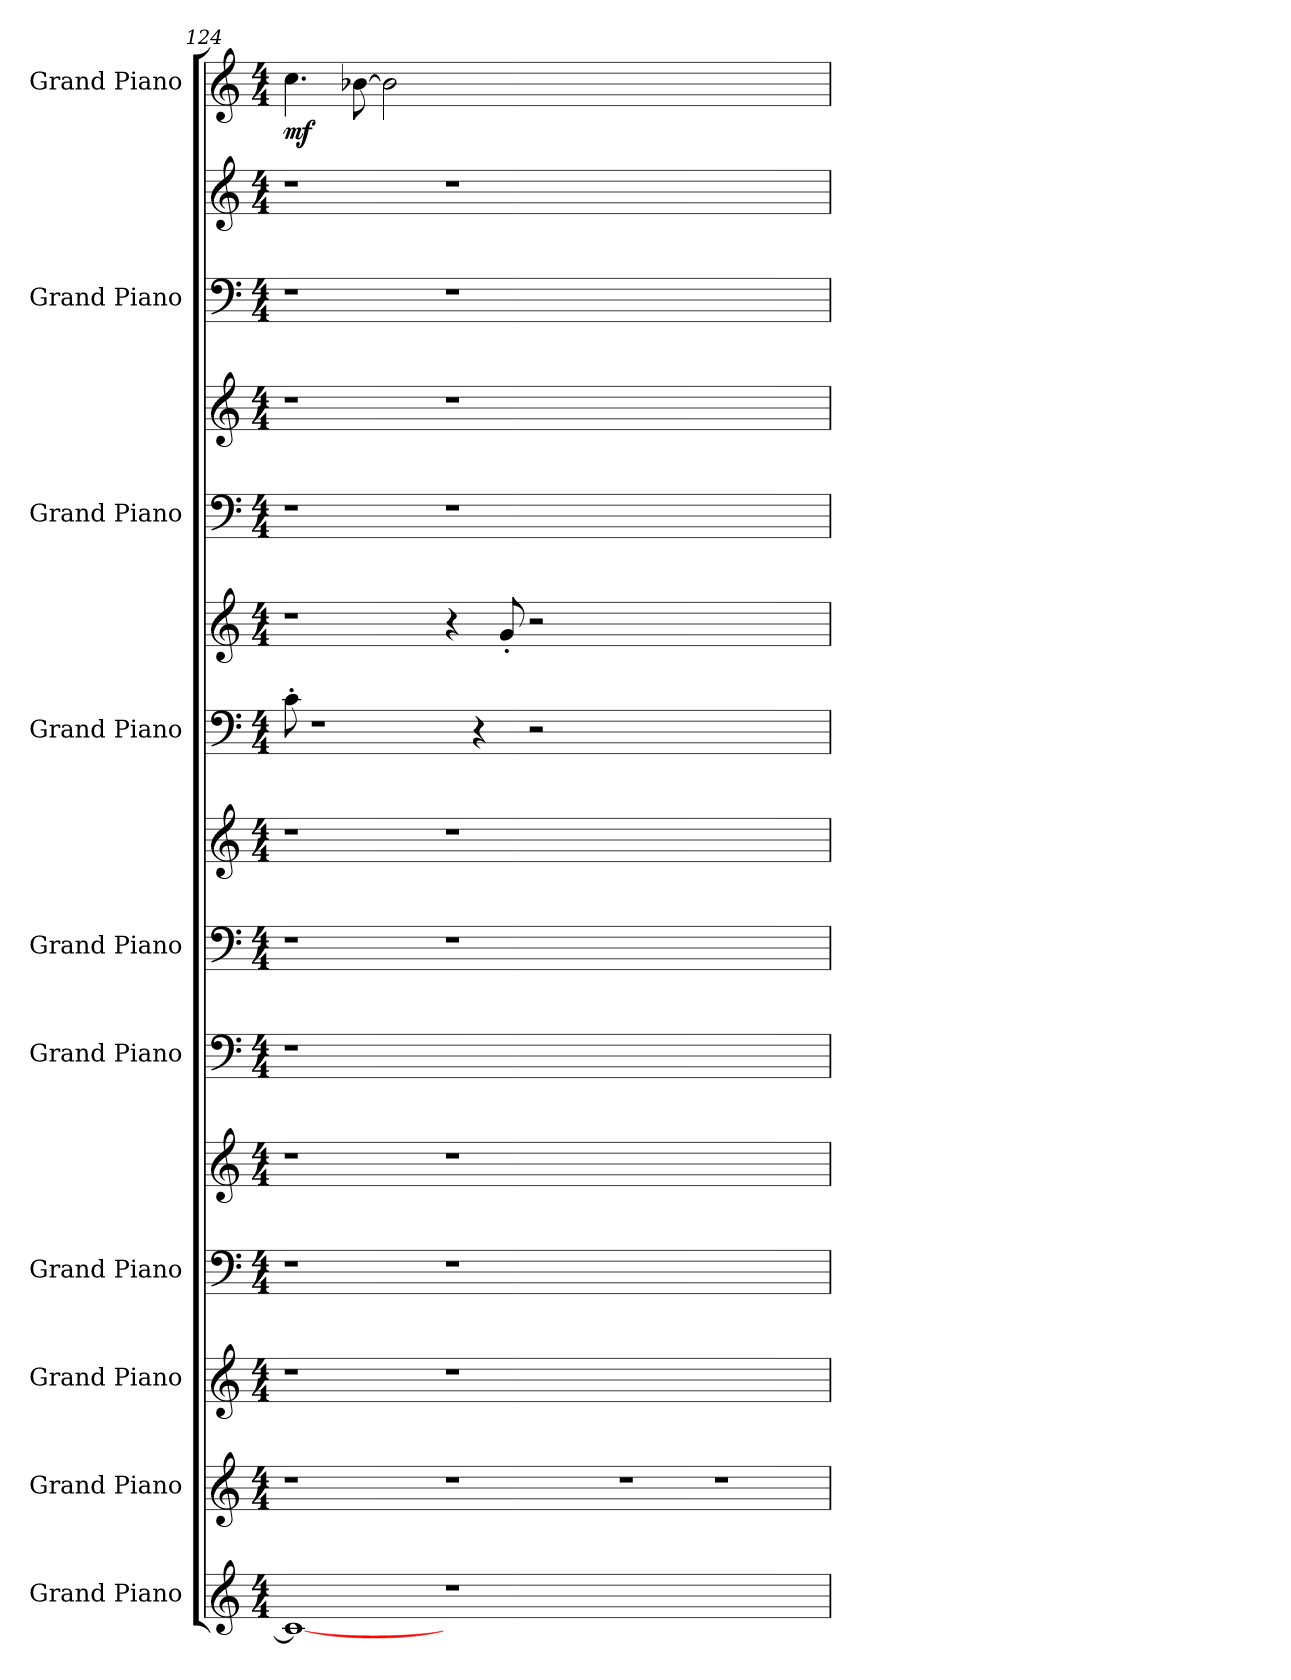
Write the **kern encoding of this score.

**kern	**kern	**kern	**kern	**kern	**kern	**kern	**kern	**kern	**kern	**kern	**kern	**kern	**kern	**kern	**dynam
*part10	*part9	*part8	*part7	*part7	*part6	*part5	*part5	*part4	*part4	*part3	*part3	*part2	*part2	*part1	*part1
*staff15	*staff14	*staff13	*staff12	*staff11	*staff10	*staff9	*staff8	*staff7	*staff6	*staff5	*staff4	*staff3	*staff2	*staff1	*staff1
*I"Grand Piano	*I"Grand Piano	*I"Grand Piano	*I"Grand Piano	*	*I"Grand Piano	*I"Grand Piano	*	*I"Grand Piano	*	*I"Grand Piano	*	*I"Grand Piano	*	*I"Grand Piano	*
*clefG2	*clefG2	*clefG2	*clefF4	*clefG2	*clefF4	*clefF4	*clefG2	*clefF4	*clefG2	*clefF4	*clefG2	*clefF4	*clefG2	*clefG2	*
*k[]	*k[]	*k[]	*k[]	*k[]	*k[]	*k[]	*k[]	*k[]	*k[]	*k[]	*k[]	*k[]	*k[]	*k[]	*
*C:	*C:	*C:	*C:	*C:	*C:	*C:	*C:	*C:	*C:	*C:	*C:	*C:	*C:	*C:	*
*M4/4	*M4/4	*M4/4	*M4/4	*M4/4	*M4/4	*M4/4	*M4/4	*M4/4	*M4/4	*M4/4	*M4/4	*M4/4	*M4/4	*M4/4	*
=124	=124	=124	=124	=124	=124	=124	=124	=124	=124	=124	=124	=124	=124	=124	=124
!	!	!	!	!	!	!	!	!	!	!	!	!	!	!	!LO:DY:b
1c_	1r	1r	1r	1r	1r	1r	1r	8c'	1r	1r	1r	1r	1r	4.cc	mf
.	.	.	.	.	.	.	.	1r	.	.	.	.	.	.	.
.	.	.	.	.	.	.	.	.	.	.	.	.	.	[8b-X	.
.	.	.	.	.	.	.	.	.	.	.	.	.	.	2b-]	.
1r	1r	1r	1r	1r	0.ryy	1r	1r	.	4r	1r	1r	1r	1r	0.ryy	.
.	.	.	.	.	.	.	.	4r	.	.	.	.	.	.	.
.	.	.	.	.	.	.	.	.	8g'	.	.	.	.	.	.
.	.	.	.	.	.	.	.	2r	2r	.	.	.	.	.	.
.	.	.	.	.	.	.	.	0ryy	0ryy	.	.	.	.	.	.
0ryy	1r	0ryy	0ryy	0ryy	.	0ryy	0ryy	.	.	0ryy	0ryy	0ryy	0ryy	.	.
.	1r	.	.	.	.	.	.	.	.	.	.	.	.	.	.
.	.	.	.	.	.	.	.	8ryy	8ryy	.	.	.	.	.	.
=	=	=	=	=	=	=	=	=	=	=	=	=	=	=	=
*-	*-	*-	*-	*-	*-	*-	*-	*-	*-	*-	*-	*-	*-	*-	*-
